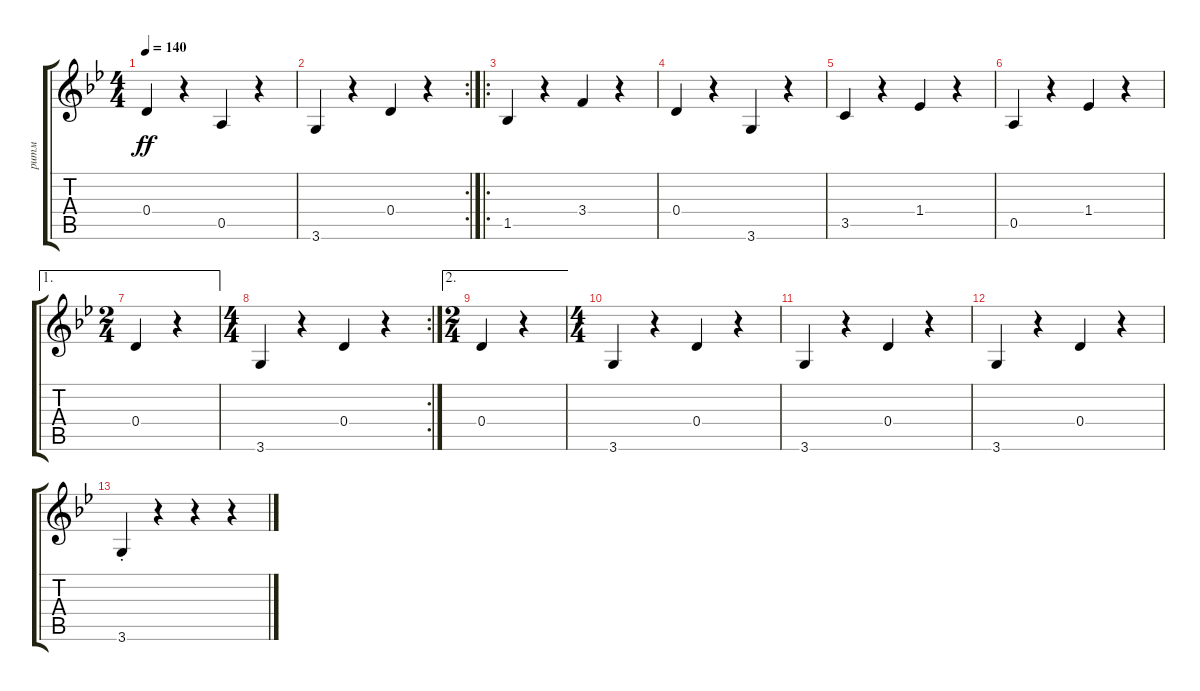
\track ("ритм" "ритм") {instrument acousticguitarsteel}
\staff {score tabs}
\tuning (E4 B3 G3 D3 A2 E2) {hide}
\ts (4 4)
\tempo 140
\clef g2
\ks gminor
0.4.4{dy ff} r.4 0.5.4 r.4 |
\rc 2
3.6.4 r.4 0.4.4 r.4 |
\ro
1.5.4 r.4 3.4.4 r.4 |
0.4.4 r.4 3.6.4 r.4 |
3.5.4 r.4 1.4.4 r.4 |
0.5.4 r.4 1.4.4 r.4 |
\ae 1
\ts (2 4)
0.4.4 r.4 |
\rc 2
\ts (4 4)
3.6.4 r.4 0.4.4 r.4 |
\ae 2
\ts (2 4)
0.4.4 r.4 |
\ts (4 4)
3.6.4 r.4 0.4.4 r.4 |
3.6.4 r.4 0.4.4 r.4 |
3.6.4 r.4 0.4.4 r.4 |
3.6{st}.4 r.4 r.4 r.4
